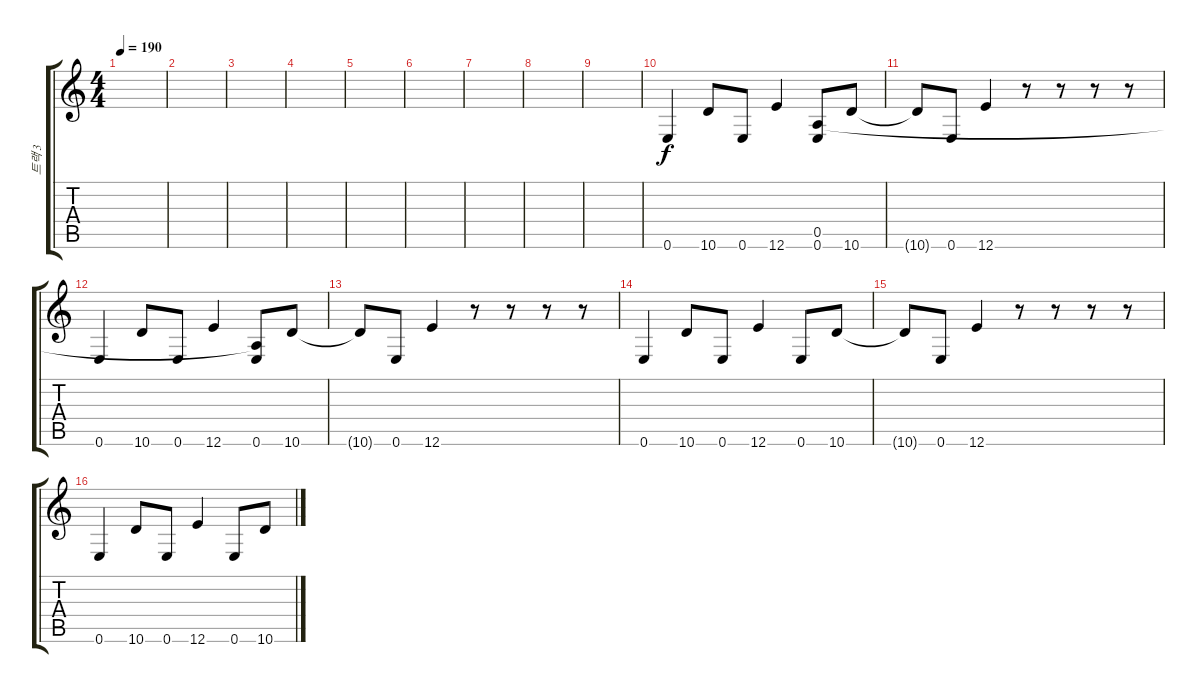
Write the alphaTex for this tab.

\track ("트랙 3" "트랙 3") {instrument electricguitarjazz}
\staff {score tabs}
\tuning (E4 B3 G3 D3 A2 E2) {hide}
\ts (4 4)
\tempo 190
\clef g2
\ks c
|
|
|
|
|
|
|
|
|
0.6.4{volume 7 instrument synthbrass1} 10.6.8 0.6.8 12.6.4 (0.5 0.6).8 10.6.8 |
10.6{t}.8 0.6.8 12.6.4 r.8 r.8 r.8 r.8 |
0.6.4 10.6.8 0.6.8 12.6.4 (0.5{t} 0.6).8 10.6.8 |
10.6{t}.8 0.6.8 12.6.4 r.8 r.8 r.8 r.8 |
0.6.4 10.6.8 0.6.8 12.6.4 0.6.8 10.6.8 |
10.6{t}.8 0.6.8 12.6.4 r.8 r.8 r.8 r.8 |
0.6.4 10.6.8 0.6.8 12.6.4 0.6.8 10.6.8
